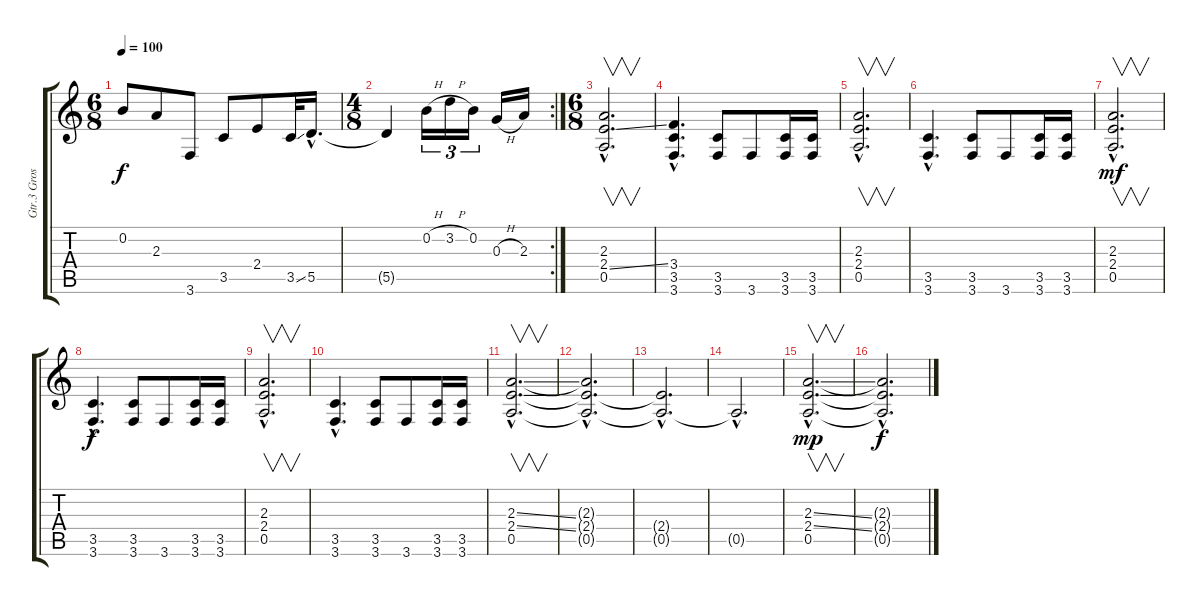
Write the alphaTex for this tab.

\track ("Gtr.3 Gros Son" "Gtr.3 Gros") {instrument distortionguitar}
\staff {score tabs}
\tuning (E4 B3 G3 D3 A2 D2) {hide}
\ts (6 8)
\tempo 100
\clef g2
\ks c
0.2.8{dy f} 2.3.8 3.6.8 3.5.8 2.4.8 3.5{ss}.32 5.5{hac}.16{d} |
\rc 2
\ts (4 8)
5.5{t}.4 0.2{h}.16{tu (3 2)} 3.2{h}.16{tu (3 2)} 0.2.16{tu (3 2)} 0.3{h}.16 2.3.16 |
\ts (6 8)
(2.3{hac} 2.4{ss hac} 0.5{hac}).2{v d} |
(3.4{hac} 3.5{hac} 3.6{hac}).4{d} (3.5 3.6).8 3.6.8 (3.5 3.6).16 (3.5 3.6).16 |
(2.3{hac} 2.4{hac} 0.5{hac}).2{v d} |
(3.5{hac} 3.6{hac}).4{d} (3.5 3.6).8 3.6.8 (3.5 3.6).16 (3.5 3.6).16 |
(2.3{hac} 2.4{hac} 0.5{hac}).2{v d dy mf} |
(3.5{hac} 3.6{hac}).4{d dy f} (3.5 3.6).8 3.6.8 (3.5 3.6).16 (3.5 3.6).16 |
(2.3{hac} 2.4{hac} 0.5{hac}).2{v d} |
(3.5{hac} 3.6{hac}).4{d} (3.5 3.6).8 3.6.8 (3.5 3.6).16 (3.5 3.6).16 |
(2.3{ss hac} 2.4{ss hac} 0.5{hac}).2{v d} |
(2.3{hac t} 2.4{hac t} 0.5{hac t}).2{d} |
(2.4{hac t} 0.5{hac t}).2{d} |
0.5{hac t}.2{d} |
(2.3{ss hac} 2.4{ss hac} 0.5{hac}).2{v d dy mp} |
(2.3{hac t} 2.4{hac t} 0.5{hac t}).2{d dy f}
